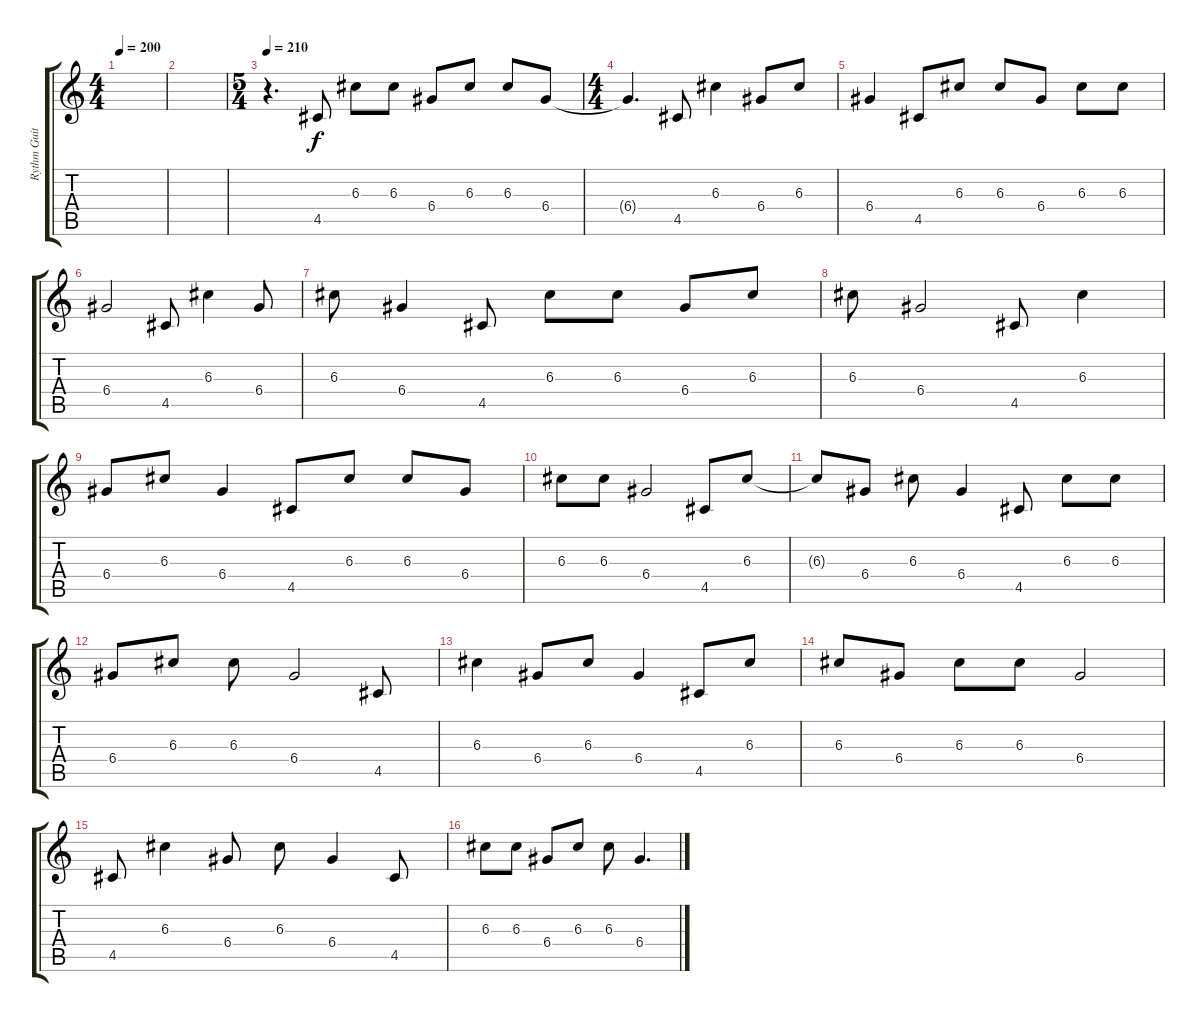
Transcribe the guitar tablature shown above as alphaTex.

\track ("Rythm Guitar 2" "Rythm Guit") {instrument distortionguitar}
\staff {score tabs}
\tuning (E4 B3 G3 D3 A2 E2) {hide}
\ts (4 4)
\tempo 200
\clef g2
\ks c
|
|
\ts (5 4)
\tempo 210
r.4{d} 4.5.8{volume 14 instrument distortionguitar} 6.3.8 6.3.8 6.4.8 6.3.8 6.3.8 6.4.8 |
\ts (4 4)
6.4{t}.4{d} 4.5.8 6.3.4 6.4.8 6.3.8 |
6.4.4 4.5.8 6.3.8 6.3.8 6.4.8 6.3.8 6.3.8 |
6.4.2 4.5.8 6.3.4 6.4.8 |
6.3.8 6.4.4 4.5.8 6.3.8 6.3.8 6.4.8 6.3.8 |
6.3.8 6.4.2 4.5.8 6.3.4 |
6.4.8 6.3.8 6.4.4 4.5.8 6.3.8 6.3.8 6.4.8 |
6.3.8 6.3.8 6.4.2 4.5.8 6.3.8 |
6.3{t}.8 6.4.8 6.3.8 6.4.4 4.5.8 6.3.8 6.3.8 |
6.4.8 6.3.8 6.3.8 6.4.2 4.5.8 |
6.3.4 6.4.8 6.3.8 6.4.4 4.5.8 6.3.8 |
6.3.8 6.4.8 6.3.8 6.3.8 6.4.2 |
4.5.8 6.3.4 6.4.8 6.3.8 6.4.4 4.5.8 |
6.3.8 6.3.8 6.4.8 6.3.8 6.3.8 6.4.4{d}
